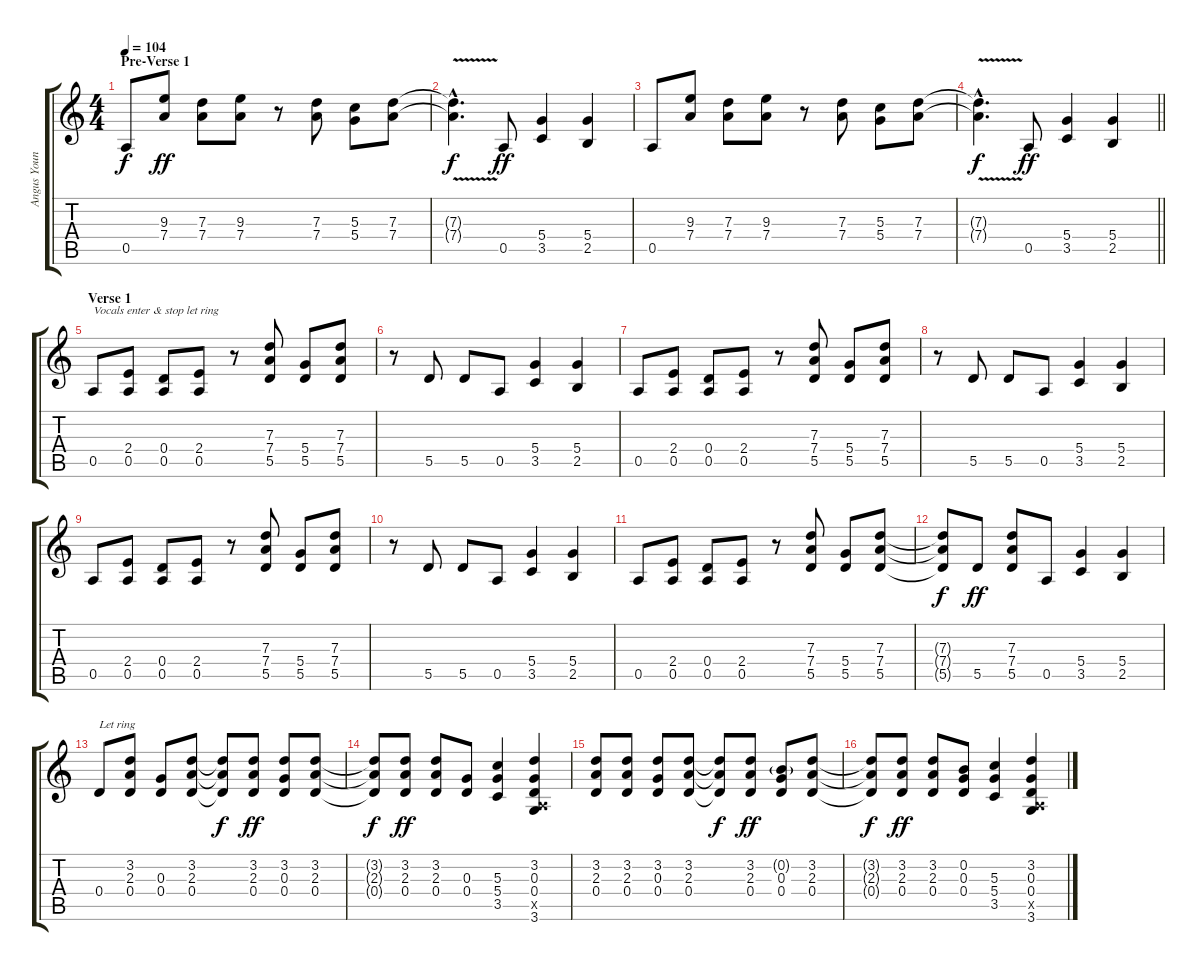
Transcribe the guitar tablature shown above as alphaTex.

\track ("Angus Young" "Angus Youn") {instrument overdrivenguitar}
\staff {score tabs}
\tuning (E4 B3 G3 D3 A2 E2) {hide}
\ts (4 4)
\section ("" "Pre-Verse 1")
\tempo 104
\clef g2
\ks c
0.5{t}.8{dy f} (9.3 7.4).8{dy ff} (7.3 7.4).8 (9.3 7.4).8 r.8 (7.3 7.4).8 (5.3 5.4).8 (7.3 7.4).8 |
(7.3{v hac t} 7.4{v hac t}).4{d dy f} 0.5.8{dy ff} (5.4 3.5).4 (5.4 2.5).4 |
0.5.8 (9.3 7.4).8 (7.3 7.4).8 (9.3 7.4).8 r.8 (7.3 7.4).8 (5.3 5.4).8 (7.3 7.4).8 |
\barLineRight lightlight
(7.3{v hac t} 7.4{v hac t}).4{d dy f} 0.5.8{dy ff} (5.4 3.5).4 (5.4 2.5).4 |
\section ("" "Verse 1")
0.5.8{txt "Vocals enter & stop let ring"} (2.4 0.5).8 (0.4 0.5).8 (2.4 0.5).8 r.8 (7.3 7.4 5.5).8 (5.4 5.5).8 (7.3 7.4 5.5).8 |
r.8 5.5.8 5.5.8 0.5.8 (5.4 3.5).4 (5.4 2.5).4 |
0.5.8 (2.4 0.5).8 (0.4 0.5).8 (2.4 0.5).8 r.8 (7.3 7.4 5.5).8 (5.4 5.5).8 (7.3 7.4 5.5).8 |
r.8 5.5.8 5.5.8 0.5.8 (5.4 3.5).4 (5.4 2.5).4 |
0.5.8 (2.4 0.5).8 (0.4 0.5).8 (2.4 0.5).8 r.8 (7.3 7.4 5.5).8 (5.4 5.5).8 (7.3 7.4 5.5).8 |
r.8 5.5.8 5.5.8 0.5.8 (5.4 3.5).4 (5.4 2.5).4 |
0.5.8 (2.4 0.5).8 (0.4 0.5).8 (2.4 0.5).8 r.8 (7.3 7.4 5.5).8 (5.4 5.5).8 (7.3 7.4 5.5).8 |
(7.3{t} 7.4{t} 5.5{t}).8{dy f} 5.5.8{dy ff} (7.3 7.4 5.5).8 0.5.8 (5.4 3.5).4 (5.4 2.5).4 |
0.4.8{txt "Let ring"} (3.2 2.3 0.4).8 (0.3 0.4).8 (3.2 2.3 0.4).8 (3.2{t} 2.3{t} 0.4{t}).8{dy f} (3.2 2.3 0.4).8{dy ff} (3.2 0.3 0.4).8 (3.2 2.3 0.4).8 |
(3.2{t} 2.3{t} 0.4{t}).8{dy f} (3.2 2.3 0.4).8{dy ff} (3.2 2.3 0.4).8 (0.3 0.4).8 (5.3 5.4 3.5).4 (3.2 0.3 0.4 0.5{x} 3.6).4 |
(3.2 2.3 0.4).8 (3.2 2.3 0.4).8 (3.2 0.3 0.4).8 (3.2 2.3 0.4).8 (3.2{t} 2.3{t} 0.4{t}).8{dy f} (3.2 2.3 0.4).8{dy ff} (0.2{g} 0.3 0.4).8 (3.2 2.3 0.4).8 |
(3.2{t} 2.3{t} 0.4{t}).8{dy f} (3.2 2.3 0.4).8{dy ff} (3.2 2.3 0.4).8 (0.2 0.3 0.4).8 (5.3 5.4 3.5).4 (3.2 0.3 0.4 0.5{x} 3.6).4
